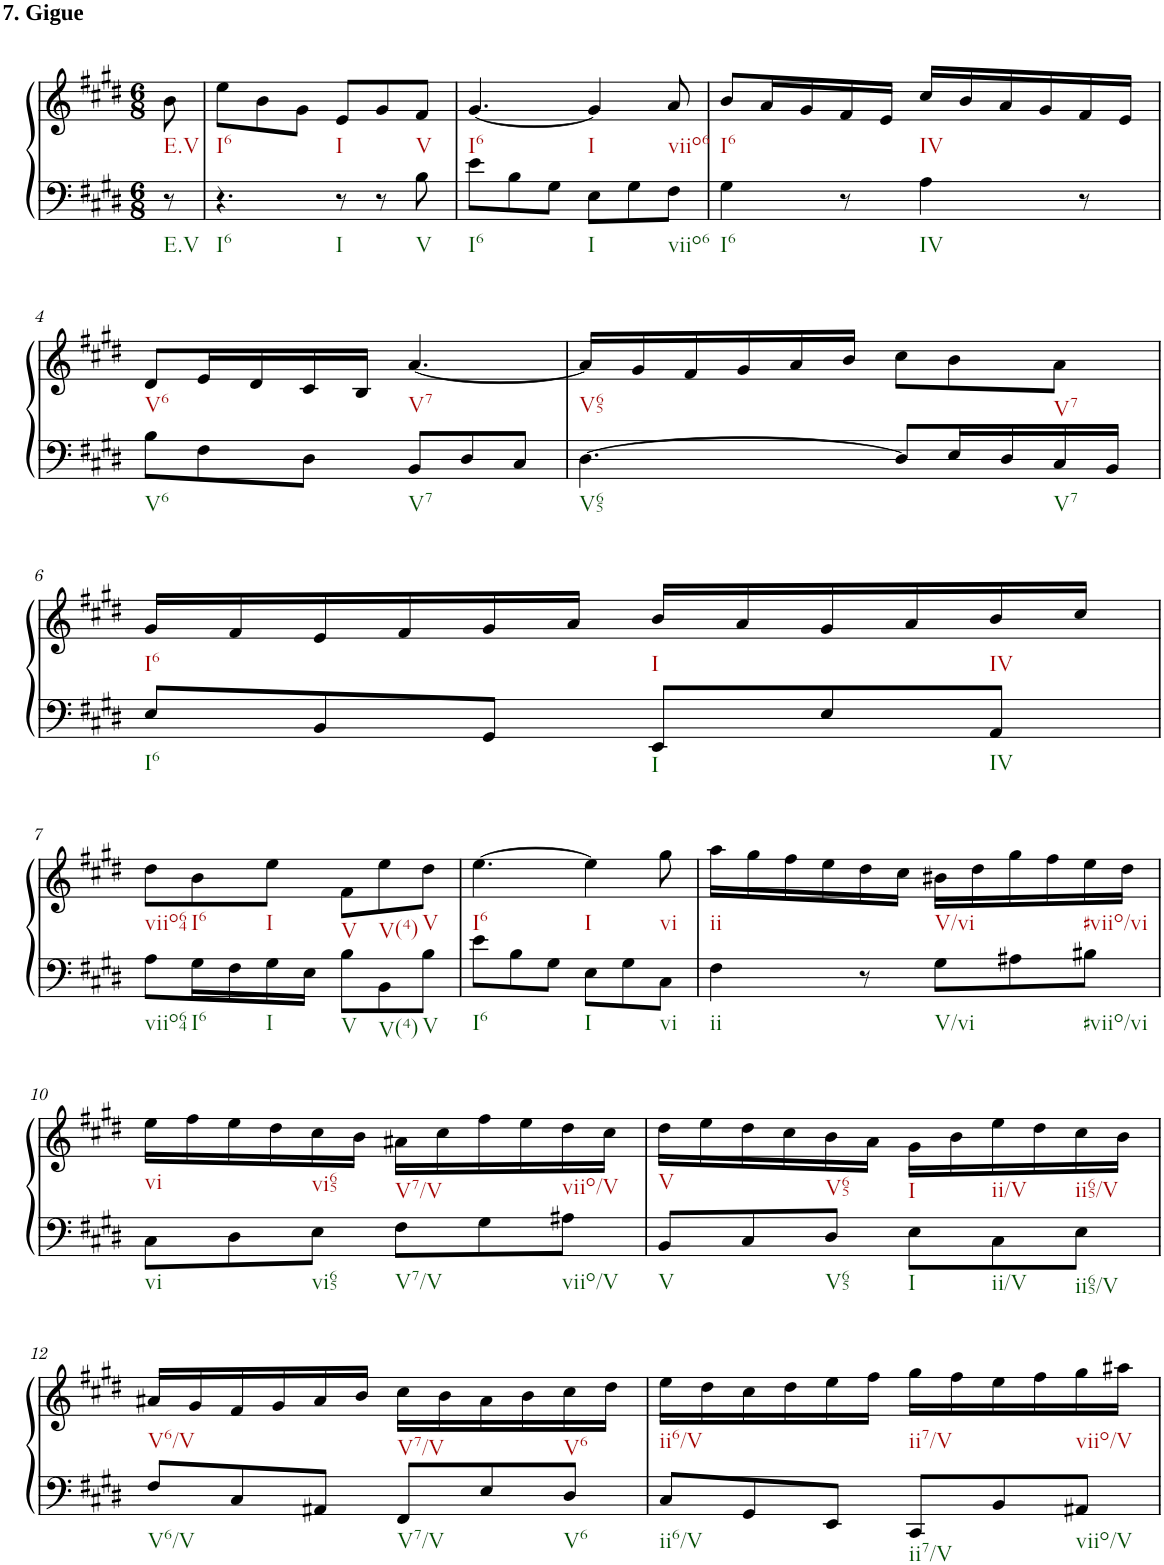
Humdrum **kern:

**kern	**kern
*part1	*part1
*staff2	*staff1
*I"Klavier linke Hand	*
*clefF4	*clefG2
*k[f#c#g#d#]	*k[f#c#g#d#]
*M6/8	*M6/8
=	=
!	!LO:TX:a:B:t=7. Gigue
8r	8b\
=1	=1
4.r	8ee\L
.	8b\
.	8g#\J
8r	8e/L
8r	8g#/
8B\	8f#/J
=2	=2
8e\L	[4.g#/
8B\	.
8G#\J	.
8E\L	4g#/]
8G#\	.
8F#\J	8a/
=3	=3
4G#\	8b/L
.	16a/L
.	16g#/
8r	16f#/
.	16e/JJ
4A\	16cc#/LL
.	16b/
.	16a/
.	16g#/
8r	16f#/
.	16e/JJ
!!LO:LB:g=z
=4	=4
8B\L	8d#/L
8F#\	16e/L
.	16d#/
8D#\J	16c#/
.	16B/JJ
8BB/L	[4.a/
8D#/	.
8C#/J	.
=5	=5
[4.D#\	16a/LL]
.	16g#/
.	16f#/
.	16g#/
.	16a/
.	16b/JJ
8D#/L]	8cc#\L
16E/L	8b\
16D#/	.
16C#/	8a\J
16BB/JJ	.
!!LO:LB:g=z
=6	=6
8E/L	16g#/LL
.	16f#/
8BB/	16e/
.	16f#/
8GG#/J	16g#/
.	16a/JJ
8EE/L	16b/LL
.	16a/
8E/	16g#/
.	16a/
8AA/J	16b/
.	16cc#/JJ
!!LO:LB:g=z
=7	=7
8A\L	8dd#\L
16G#\L	8b\
16F#\	.
16G#\	8ee\J
16E\JJ	.
8B\L	8f#\L
8BB\	8ee\
8B\J	8dd#\J
=8	=8
8e\L	[4.ee\
8B\	.
8G#\J	.
8E\L	4ee\]
8G#\	.
8C#\J	8gg#\
=9	=9
4F#\	16aa\LL
.	16gg#\
.	16ff#\
.	16ee\
8r	16dd#\
.	16cc#\JJ
8G#\L	16b#X\LL
.	16dd#\
8A#X\	16gg#\
.	16ff#\
8B#X\J	16ee\
.	16dd#\JJ
!!LO:LB:g=z
=10	=10
8C#\L	16ee\LL
.	16ff#\
8D#\	16ee\
.	16dd#\
8E\J	16cc#\
.	16b\JJ
8F#\L	16a#X\LL
.	16cc#\
8G#\	16ff#\
.	16ee\
8A#X\J	16dd#\
.	16cc#\JJ
=11	=11
8BB/L	16dd#\LL
.	16ee\
8C#/	16dd#\
.	16cc#\
8D#/J	16b\
.	16a\JJ
8E\L	16g#\LL
.	16b\
8C#\	16ee\
.	16dd#\
8E\J	16cc#\
.	16b\JJ
!!LO:LB:g=z
=12	=12
8F#/L	16a#X/LL
.	16g#/
8C#/	16f#/
.	16g#/
8AA#X/J	16a#/
.	16b/JJ
8FF#/L	16cc#\LL
.	16b\
8E/	16a#\
.	16b\
8D#/J	16cc#\
.	16dd#\JJ
=13	=13
8C#/L	16ee\LL
.	16dd#\
8GG#/	16cc#\
.	16dd#\
8EE/J	16ee\
.	16ff#\JJ
8CC#/L	16gg#\LL
.	16ff#\
8BB/	16ee\
.	16ff#\
8AA#X/J	16gg#\
.	16aa#X\JJ
=	=
*-	*-
